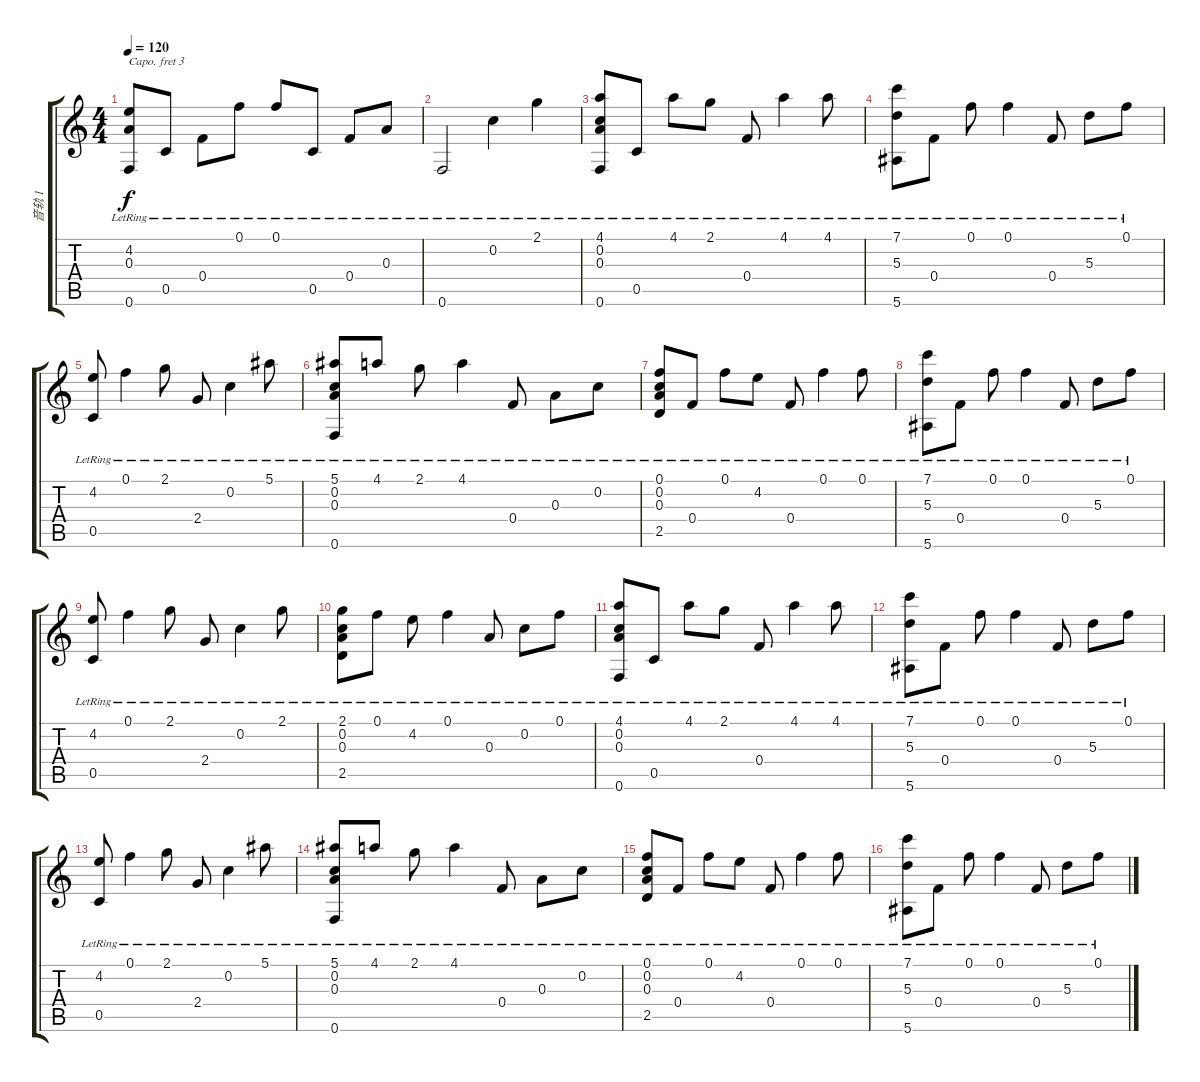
\track ("音轨 1" "音轨 1") {instrument acousticguitarsteel}
\staff {score tabs}
\capo 3
\tuning (D4 A3 Gb3 D3 A2 D2) {hide}
\ts (4 4)
\tempo 120
\clef g2
\ks c
(4.2{lr} 0.3{lr} 0.6{lr}).8{dy f} 0.5{lr}.8 0.4{lr}.8 0.1{lr}.8 0.1{lr}.8 0.5{lr}.8 0.4{lr}.8 0.3{lr}.8 |
0.6{lr}.2 0.2{lr}.4 2.1{lr}.4 |
(4.1{lr} 0.2{lr} 0.3{lr} 0.6{lr}).8 0.5{lr}.8 4.1{lr}.8 2.1{lr}.8 0.4{lr}.8 4.1{lr}.4 4.1{lr}.8 |
(7.1{lr} 5.3{lr} 5.6{lr}).8 0.4{lr}.8 0.1{lr}.8 0.1{lr}.4 0.4{lr}.8 5.3{lr}.8 0.1{lr}.8 |
(4.2{lr} 0.5{lr}).8 0.1{lr}.4 2.1{lr}.8 2.4{lr}.8 0.2{lr}.4 5.1{lr}.8 |
(5.1{lr} 0.2{lr} 0.3{lr} 0.6{lr}).8 4.1{lr}.8 2.1{lr}.8 4.1{lr}.4 0.4{lr}.8 0.3{lr}.8 0.2{lr}.8 |
(0.1{lr} 0.2{lr} 0.3{lr} 2.5{lr}).8 0.4{lr}.8 0.1{lr}.8 4.2{lr}.8 0.4{lr}.8 0.1{lr}.4 0.1{lr}.8 |
(7.1{lr} 5.3{lr} 5.6{lr}).8 0.4{lr}.8 0.1{lr}.8 0.1{lr}.4 0.4{lr}.8 5.3{lr}.8 0.1{lr}.8 |
(4.2{lr} 0.5{lr}).8 0.1{lr}.4 2.1{lr}.8 2.4{lr}.8 0.2{lr}.4 2.1{lr}.8 |
(2.1{lr} 0.2{lr} 0.3{lr} 2.5{lr}).8 0.1{lr}.8 4.2{lr}.8 0.1{lr}.4 0.3{lr}.8 0.2{lr}.8 0.1{lr}.8 |
(4.1{lr} 0.2{lr} 0.3{lr} 0.6{lr}).8 0.5{lr}.8 4.1{lr}.8 2.1{lr}.8 0.4{lr}.8 4.1{lr}.4 4.1{lr}.8 |
(7.1{lr} 5.3{lr} 5.6{lr}).8 0.4{lr}.8 0.1{lr}.8 0.1{lr}.4 0.4{lr}.8 5.3{lr}.8 0.1{lr}.8 |
(4.2{lr} 0.5{lr}).8 0.1{lr}.4 2.1{lr}.8 2.4{lr}.8 0.2{lr}.4 5.1{lr}.8 |
(5.1{lr} 0.2{lr} 0.3{lr} 0.6{lr}).8 4.1{lr}.8 2.1{lr}.8 4.1{lr}.4 0.4{lr}.8 0.3{lr}.8 0.2{lr}.8 |
(0.1{lr} 0.2{lr} 0.3{lr} 2.5{lr}).8 0.4{lr}.8 0.1{lr}.8 4.2{lr}.8 0.4{lr}.8 0.1{lr}.4 0.1{lr}.8 |
(7.1{lr} 5.3{lr} 5.6{lr}).8 0.4{lr}.8 0.1{lr}.8 0.1{lr}.4 0.4{lr}.8 5.3{lr}.8 0.1{lr}.8
